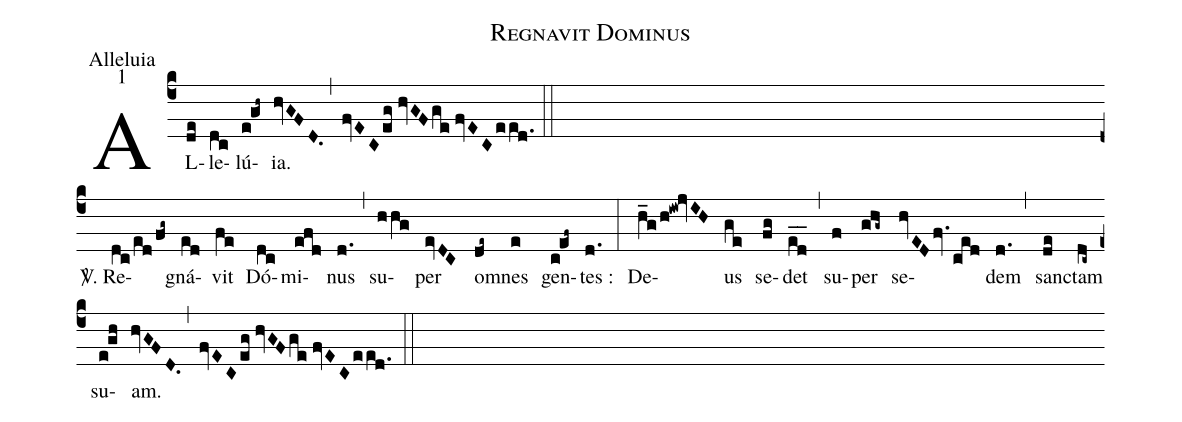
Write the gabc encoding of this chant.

name:Regnavit Dominus;
office-part:Alleluia;
mode:1;
%%
(c4) AL(de)le(dc)lú(e!gh~){ia}.(hvGFD.) (,) (fvEC/eg//hvGF/ge//fvEC/eed.) (::Z)

<sp>V/</sp>. Re(dc/ed/fg~)gná(ed)vit(fe) Dó(dc)mi(efd)nus(d.) (,) su(hhg)per(evDC) o(de~)mnes(e) gen(c!ef~)tes :(d.) (:) De(h_g/h!iw!jvIH)us(ge) se(fg)det(e_d_) (,) su(f)per(ghg~) se(hvED/fv.ced)dem(d.) (,) san(de)ctam(dc~) su(e!gh)am.(hvGFD.) (,) (fvEC/eg//hvGF/ge//fvEC/eed.) (::)
